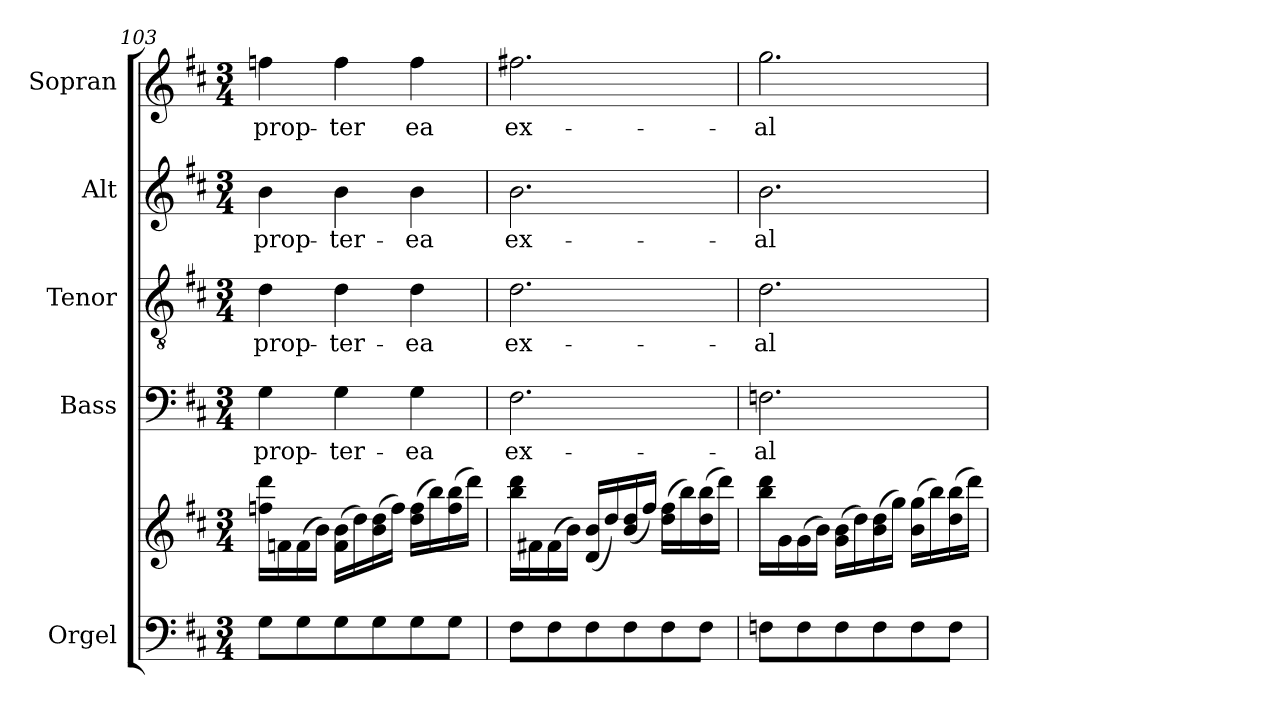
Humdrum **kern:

**kern	**kern	**kern	**text	**kern	**text	**kern	**text	**kern	**text
*part5	*part5	*part4	*part4	*part3	*part3	*part2	*part2	*part1	*part1
*staff6	*staff5	*staff4	*staff4	*staff3	*staff3	*staff2	*staff2	*staff1	*staff1
*I"Orgel	*	*I"Bass	*	*I"Tenor	*	*I"Alt	*	*I"Sopran	*
*I'Org.	*	*I'B.	*	*I'T.	*	*I'A.	*	*I'S.	*
!!LO:PB:g=z
*clefF4	*clefG2	*clefF4	*	*clefGv2	*	*clefG2	*	*clefG2	*
*k[f#c#]	*k[f#c#]	*k[f#c#]	*	*k[f#c#]	*	*k[f#c#]	*	*k[f#c#]	*
*D:	*D:	*D:	*	*D:	*	*D:	*	*D:	*
*M3/4	*M3/4	*M3/4	*	*M3/4	*	*M3/4	*	*M3/4	*
=103	=103	=103	=103	=103	=103	=103	=103	=103	=103
!	!	!	!LO:LY:b	!	!LO:LY:b	!	!LO:LY:b	!	!LO:LY:b
8G\L	16ffn\ 16ddd\LL	4G\	prop-	4d\	prop-	4b\	prop-	4ffn\	prop-
.	16fn\	.	.	.	.	.	.	.	.
8G\	(>16f\	.	.	.	.	.	.	.	.
.	16b\JJ)	.	.	.	.	.	.	.	.
!	!	!	!LO:LY:b	!	!LO:LY:b	!	!LO:LY:b	!	!LO:LY:b
8G\	(>16f\ 16b\LL	4G\	-ter-	4d\	-ter-	4b\	-ter-	4ff\	-ter
.	16dd\)	.	.	.	.	.	.	.	.
8G\	(>16b\ 16dd\	.	.	.	.	.	.	.	.
.	16ff\JJ)	.	.	.	.	.	.	.	.
!	!	!	!LO:LY:b	!	!LO:LY:b	!	!LO:LY:b	!	!LO:LY:b
8G\	(>16dd\ 16ff\LL	4G\	-ea	4d\	-ea	4b\	-ea	4ff\	ea
.	16bb\)	.	.	.	.	.	.	.	.
8G\J	(>16ff\ 16bb\	.	.	.	.	.	.	.	.
.	16ddd\JJ)	.	.	.	.	.	.	.	.
=104	=104	=104	=104	=104	=104	=104	=104	=104	=104
!	!	!	!LO:LY:b	!	!LO:LY:b	!	!LO:LY:b	!	!LO:LY:b
8F#\L	16bb\ 16ddd\LL	2.F#\	ex-	2.d\	ex-	2.b\	ex-	2.ff#X\	ex-
.	16f#X\	.	.	.	.	.	.	.	.
8F#\	(>16f#\	.	.	.	.	.	.	.	.
.	16b\JJ)	.	.	.	.	.	.	.	.
8F#\	(<16d/ 16b/LL	.	.	.	.	.	.	.	.
.	16dd/)	.	.	.	.	.	.	.	.
8F#\	(<16b/ 16dd/	.	.	.	.	.	.	.	.
.	16ff#/JJ)	.	.	.	.	.	.	.	.
8F#\	(>16dd\ 16ff#\LL	.	.	.	.	.	.	.	.
.	16bb\)	.	.	.	.	.	.	.	.
8F#\J	(>16dd\ 16bb\	.	.	.	.	.	.	.	.
.	16ddd\JJ)	.	.	.	.	.	.	.	.
=105	=105	=105	=105	=105	=105	=105	=105	=105	=105
!	!	!	!LO:LY:b	!	!LO:LY:b	!	!LO:LY:b	!	!LO:LY:b
8Fn\L	16bb\ 16ddd\LL	2.Fn\	-al-	2.d\	-al-	2.b\	-al-	2.gg\	-al-
.	16g\	.	.	.	.	.	.	.	.
8F\	(>16g\	.	.	.	.	.	.	.	.
.	16b\JJ)	.	.	.	.	.	.	.	.
8F\	(>16g\ 16b\LL	.	.	.	.	.	.	.	.
.	16dd\)	.	.	.	.	.	.	.	.
8F\	(>16b\ 16dd\	.	.	.	.	.	.	.	.
.	16gg\JJ)	.	.	.	.	.	.	.	.
8F\	(>16b\ 16gg\LL	.	.	.	.	.	.	.	.
.	16bb\)	.	.	.	.	.	.	.	.
8F\J	(>16dd\ 16bb\	.	.	.	.	.	.	.	.
.	16ddd\JJ)	.	.	.	.	.	.	.	.
=	=	=	=	=	=	=	=	=	=
*-	*-	*-	*-	*-	*-	*-	*-	*-	*-
